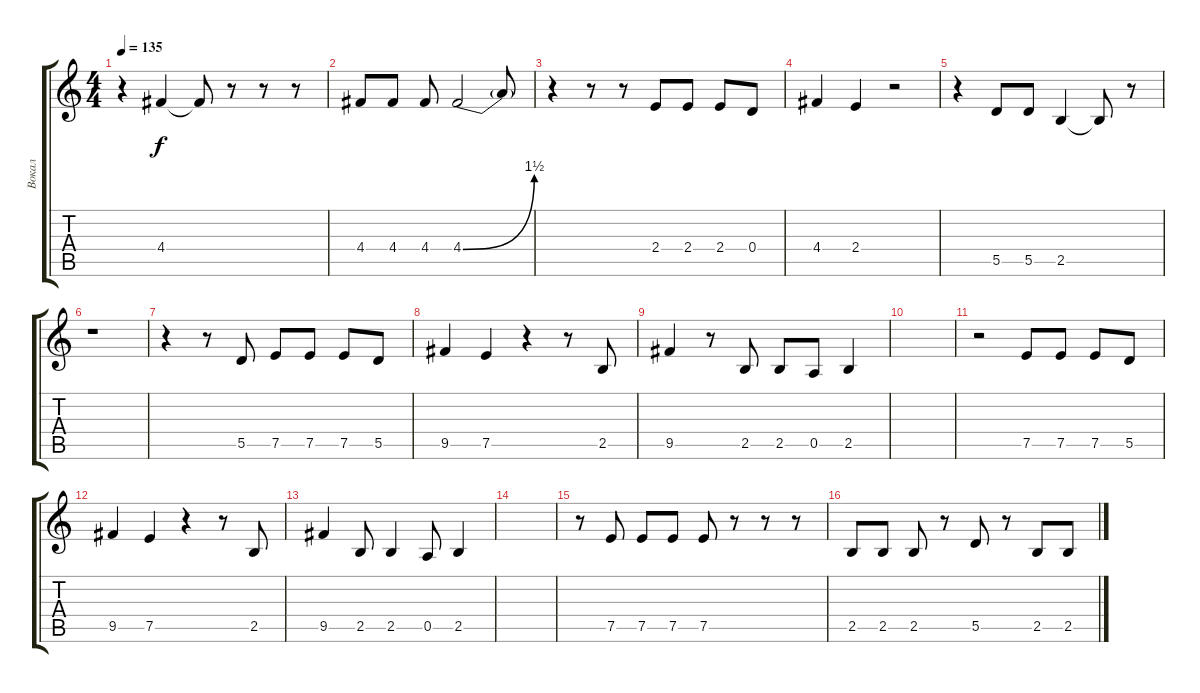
\track ("Вокал" "Вокал") {instrument distortionguitar}
\staff {score tabs}
\tuning (E4 B3 G3 D3 A2 E2) {hide}
\ts (4 4)
\tempo 135
\clef g2
\ks c
r.4{dy f} 4.4.4 4.4{t}.8 r.8 r.8 r.8 |
4.4.8 4.4.8 4.4.8 4.4{be (bend 0 0 60 6)}.2 4.4{t}.8 |
r.4 r.8 r.8 2.4.8 2.4.8 2.4.8 0.4.8 |
4.4.4 2.4.4 r.2 |
r.4 5.5.8 5.5.8 2.5.4 2.5{t}.8 r.8 |
r.1 |
r.4 r.8 5.5.8 7.5.8 7.5.8 7.5.8 5.5.8 |
9.5.4 7.5.4 r.4 r.8 2.5.8 |
9.5.4 r.8 2.5.8 2.5.8 0.5.8 2.5.4 |
|
r.2 7.5.8 7.5.8 7.5.8 5.5.8 |
9.5.4 7.5.4 r.4 r.8 2.5.8 |
9.5.4 2.5.8 2.5.4 0.5.8 2.5.4 |
|
r.8 7.5.8 7.5.8 7.5.8 7.5.8 r.8 r.8 r.8 |
2.5.8 2.5.8 2.5.8 r.8 5.5.8 r.8 2.5.8 2.5.8
